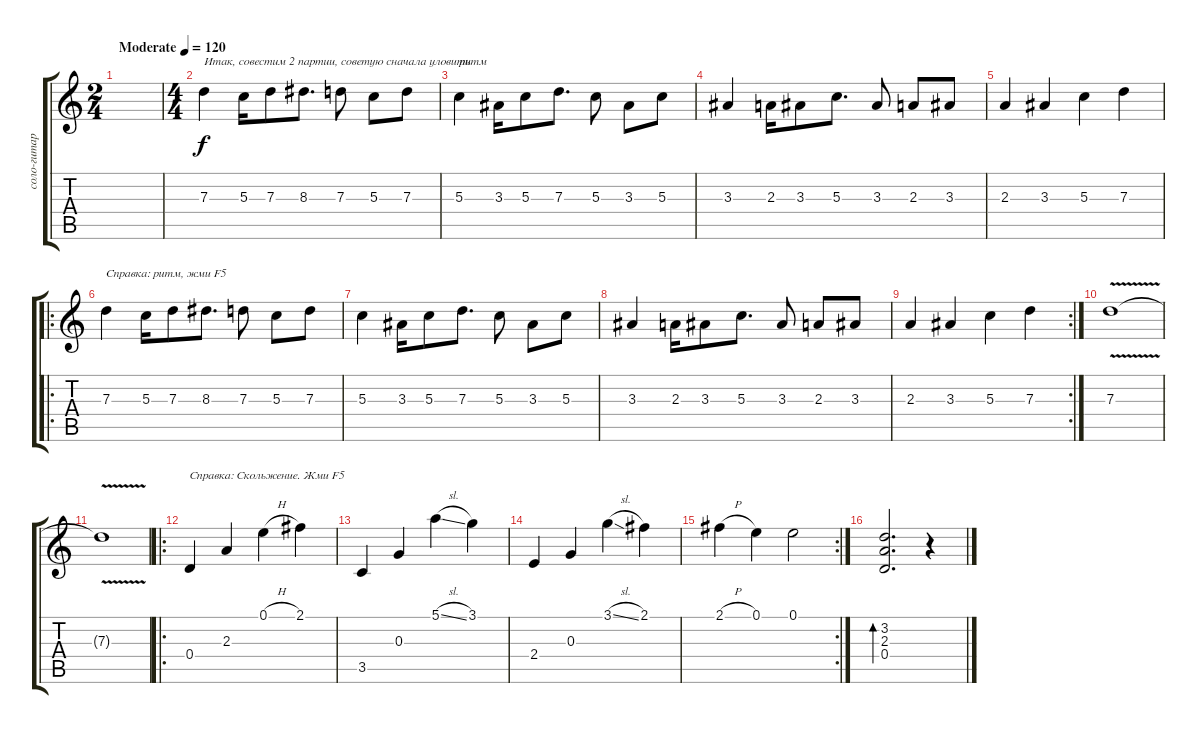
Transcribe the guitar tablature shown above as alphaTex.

\track ("соло-гитара" "соло-гитар") {instrument distortionguitar}
\staff {score tabs}
\tuning (E4 B3 G3 D3 A2 E2) {hide}
\ts (2 4)
\tempo (120 "Moderate")
\clef g2
\ks c
|
\ts (4 4)
7.3.4{txt "Итак, совестим 2 партии, советую сначала уловить"} 5.3.16 7.3.8 8.3.8{d} 7.3.8 5.3.8 7.3.8 |
5.3.4{txt "ритм"} 3.3.16 5.3.8 7.3.8{d} 5.3.8 3.3.8 5.3.8 |
3.3.4 2.3.16 3.3.8 5.3.8{d} 3.3.8 2.3.8 3.3.8 |
2.3.4 3.3.4 5.3.4 7.3.4 |
\ro
7.3.4{txt "Справка: ритм, жми F5"} 5.3.16 7.3.8 8.3.8{d} 7.3.8 5.3.8 7.3.8 |
5.3.4 3.3.16 5.3.8 7.3.8{d} 5.3.8 3.3.8 5.3.8 |
3.3.4 2.3.16 3.3.8 5.3.8{d} 3.3.8 2.3.8 3.3.8 |
\rc 2
2.3.4 3.3.4 5.3.4 7.3.4 |
7.3{v}.1{volume 0} |
7.3{t}.1 |
\ro
0.4.4{txt "Справка: Скольжение. Жми F5" volume 13 instrument acousticguitarsteel} 2.3.4 0.1{h}.4 2.1.4 |
3.5.4 0.3.4 5.1{sl}.4 3.1.4 |
2.4.4 0.3.4 3.1{sl}.4 2.1.4 |
\rc 2
2.1{h}.4 0.1.4 0.1.2 |
(3.2 2.3 0.4).2{d bd 120} r.4
